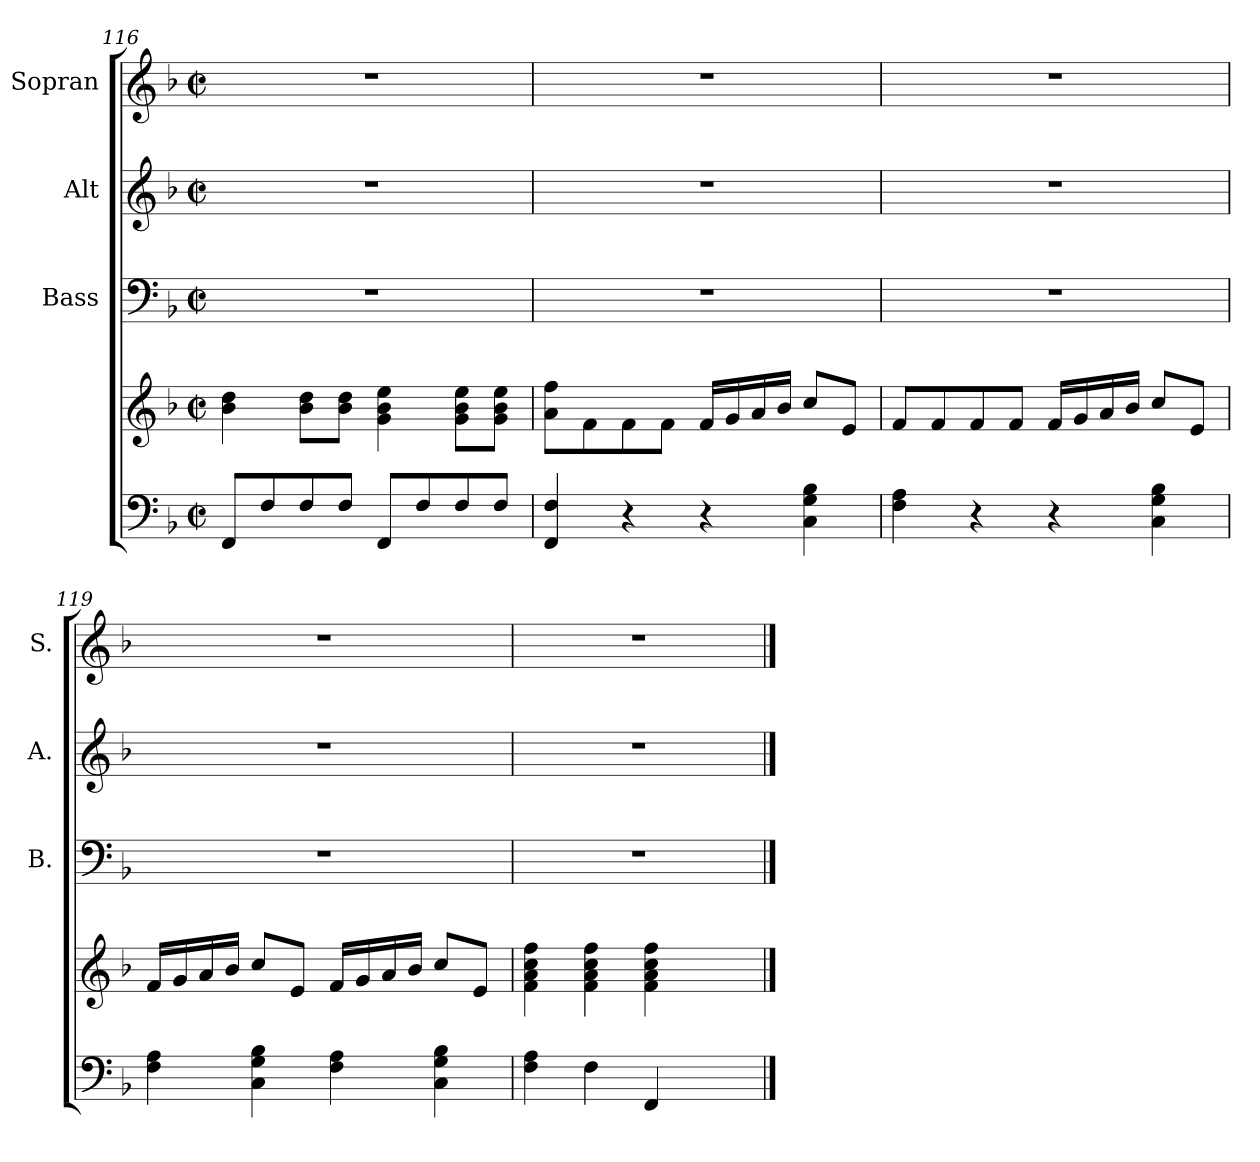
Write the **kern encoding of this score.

**kern	**kern	**kern	**kern	**kern
*part4	*part4	*part3	*part2	*part1
*staff5	*staff4	*staff3	*staff2	*staff1
*	*	*I"Bass	*I"Alt	*I"Sopran
*	*	*I'B.	*I'A.	*I'S.
!!LO:LB:g=z
*clefF4	*clefG2	*clefF4	*clefG2	*clefG2
*k[b-]	*k[b-]	*k[b-]	*k[b-]	*k[b-]
*F:	*F:	*F:	*F:	*F:
*M2/2	*M2/2	*M2/2	*M2/2	*M2/2
*met(c|)	*met(c|)	*met(c|)	*met(c|)	*met(c|)
=116	=116	=116	=116	=116
8FF/L	4b-\ 4dd\	1r	1r	1r
8F/	.	.	.	.
8F/	8b-\ 8dd\L	.	.	.
8F/J	8b-\ 8dd\J	.	.	.
8FF/L	4g\ 4b-\ 4ee\	.	.	.
8F/	.	.	.	.
8F/	8g\ 8b-\ 8ee\L	.	.	.
8F/J	8g\ 8b-\ 8ee\J	.	.	.
=117	=117	=117	=117	=117
4FF/ 4F/	8a\ 8ff\L	1r	1r	1r
.	8f\	.	.	.
4r	8f\	.	.	.
.	8f\J	.	.	.
4r	16f/LL	.	.	.
.	16g/	.	.	.
.	16a/	.	.	.
.	16b-/JJ	.	.	.
4C\ 4G\ 4B-\	8cc/L	.	.	.
.	8e/J	.	.	.
=118	=118	=118	=118	=118
4F\ 4A\	8f/L	1r	1r	1r
.	8f/	.	.	.
4r	8f/	.	.	.
.	8f/J	.	.	.
4r	16f/LL	.	.	.
.	16g/	.	.	.
.	16a/	.	.	.
.	16b-/JJ	.	.	.
4C\ 4G\ 4B-\	8cc/L	.	.	.
.	8e/J	.	.	.
=119	=119	=119	=119	=119
4F\ 4A\	16f/LL	1r	1r	1r
.	16g/	.	.	.
.	16a/	.	.	.
.	16b-/JJ	.	.	.
4C\ 4G\ 4B-\	8cc/L	.	.	.
.	8e/J	.	.	.
4F\ 4A\	16f/LL	.	.	.
.	16g/	.	.	.
.	16a/	.	.	.
.	16b-/JJ	.	.	.
4C\ 4G\ 4B-\	8cc/L	.	.	.
.	8e/J	.	.	.
=120	=120	=120	=120	=120
4F\ 4A\	4f\ 4a\ 4cc\ 4ff\	1r	1r	1r
4F\	4f\ 4a\ 4cc\ 4ff\	.	.	.
4FF/	4f\ 4a\ 4cc\ 4ff\	.	.	.
4ryy	4ryy	.	.	.
==	==	==	==	==
*-	*-	*-	*-	*-
